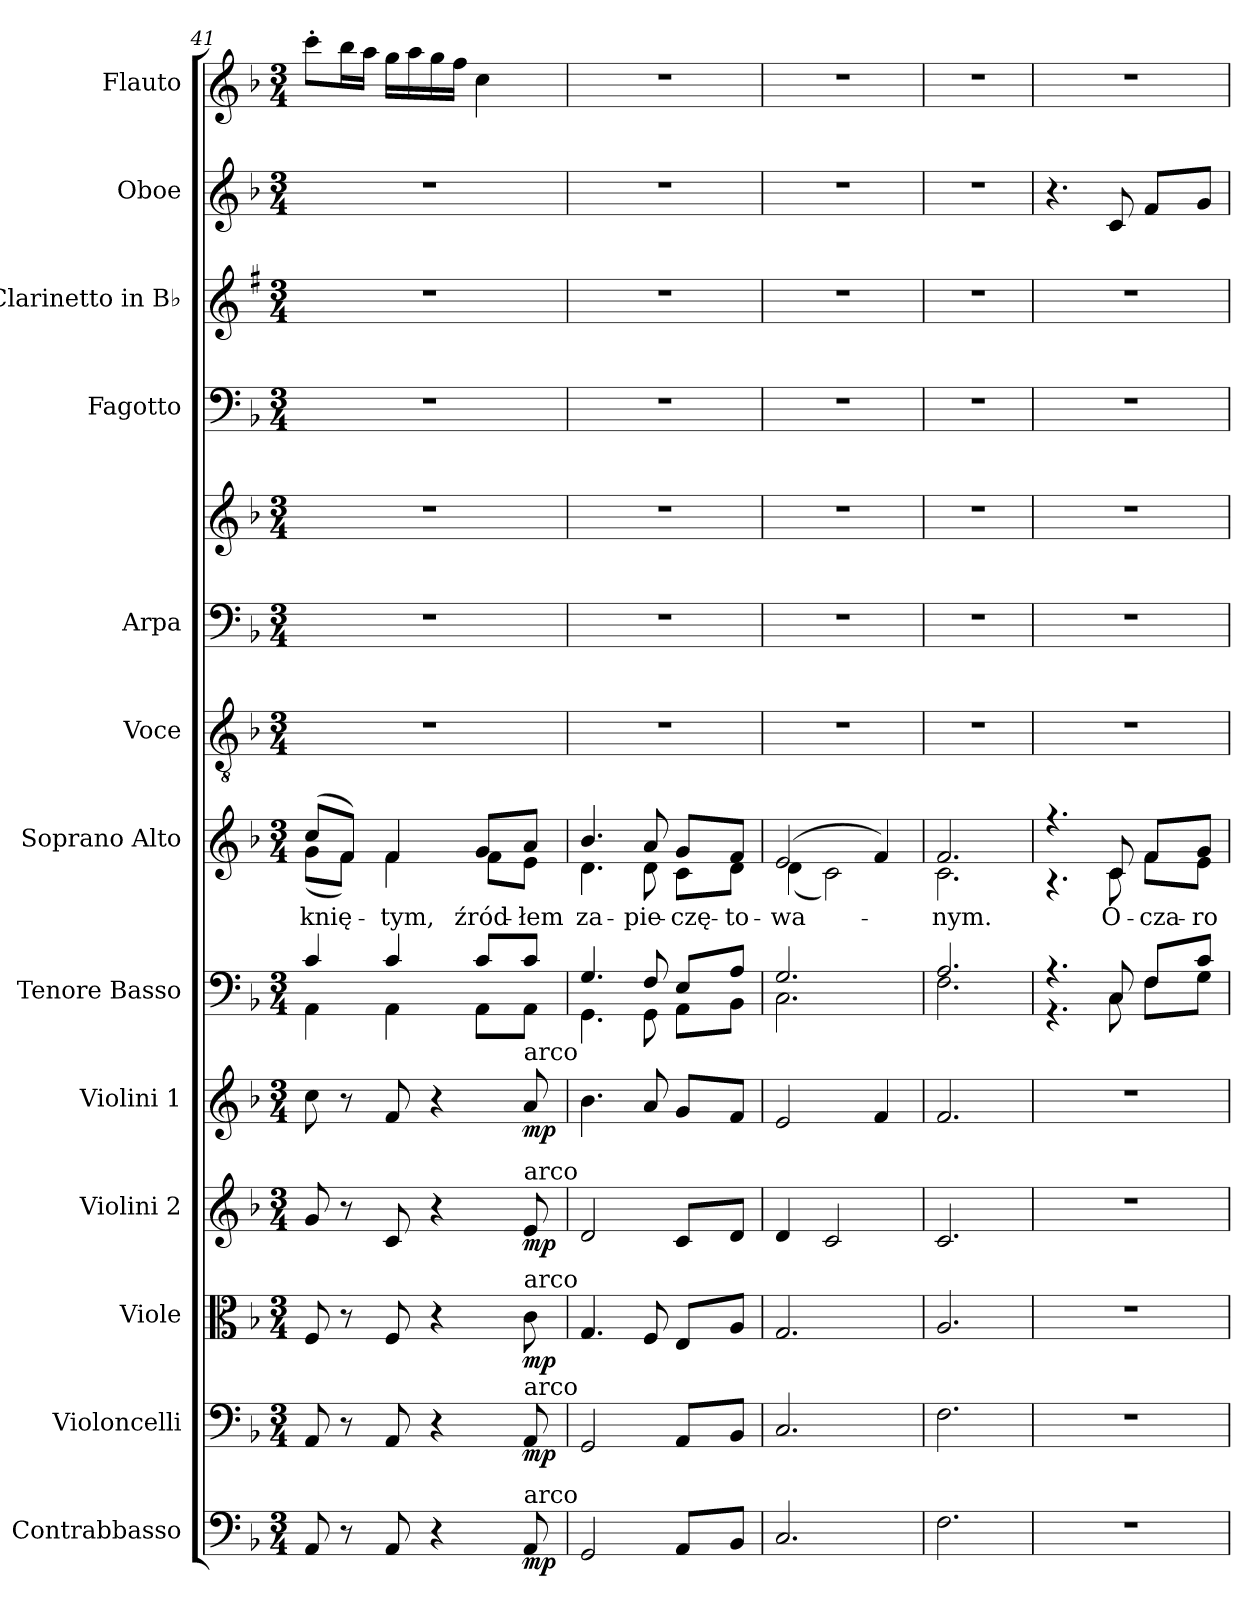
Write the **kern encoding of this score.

**kern	**dynam	**kern	**dynam	**kern	**dynam	**kern	**dynam	**kern	**dynam	**kern	**kern	**text	**kern	**kern	**kern	**kern	**kern	**kern	**kern
*part13	*part13	*part12	*part12	*part11	*part11	*part10	*part10	*part9	*part9	*part8	*part7	*part7	*part6	*part5	*part5	*part4	*part3	*part2	*part1
*staff14	*staff14	*staff13	*staff13	*staff12	*staff12	*staff11	*staff11	*staff10	*staff10	*staff9	*staff8	*staff8	*staff7	*staff6	*staff5	*staff4	*staff3	*staff2	*staff1
*I"Contrabbasso	*	*I"Violoncelli	*	*I"Viole	*	*I"Violini 2	*	*I"Violini 1	*	*I"Tenore Basso	*I"Soprano Alto	*	*I"Voce	*I"Arpa	*	*I"Fagotto	*I"Clarinetto in B♭	*I"Oboe	*I"Flauto
*I'C-b.	*	*I'V-c.	*	*I'V-le	*	*I'V-ni 2	*	*I'V-ni 1	*	*I'T B	*I'S A	*	*I'V.	*I'Ar.	*	*I'Fag.	*I'Cl. in B♭	*I'Ob.	*I'Fl.
*clefF4	*	*clefF4	*	*clefC3	*	*clefG2	*	*clefG2	*	*clefF4	*clefG2	*	*clefGv2	*clefF4	*clefG2	*clefF4	*clefG2	*clefG2	*clefG2
*	*	*	*	*	*	*	*	*	*	*	*	*	*	*	*	*	*ITrd1c2	*	*
*k[b-]	*	*k[b-]	*	*k[b-]	*	*k[b-]	*	*k[b-]	*	*k[b-]	*k[b-]	*	*k[b-]	*k[b-]	*k[b-]	*k[b-]	*k[b-]	*k[b-]	*k[b-]
*M3/4	*	*M3/4	*	*M3/4	*	*M3/4	*	*M3/4	*	*M3/4	*M3/4	*	*M3/4	*M3/4	*M3/4	*M3/4	*M3/4	*M3/4	*M3/4
=41	=41	=41	=41	=41	=41	=41	=41	=41	=41	=41	=41	=41	=41	=41	=41	=41	=41	=41	=41
*	*	*	*	*	*	*	*	*	*	*^	*^	*	*	*	*	*	*	*	*
8AA	.	8AA	.	8F	.	8g	.	8cc	.	4c	4AA	(8ccL	(8gL	-knię-	2.r	2.r	2.r	2.r	2.r	2.r	8ccc'L
8r	.	8r	.	8r	.	8r	.	8r	.	.	.	8fJ)	8fJ)	.	.	.	.	.	.	.	16bb-L
.	.	.	.	.	.	.	.	.	.	.	.	.	.	.	.	.	.	.	.	.	16aaJJ
8AA	.	8AA	.	8F	.	8c	.	8f	.	4c	4AA	4f	4f	-tym,	.	.	.	.	.	.	16ggLL
.	.	.	.	.	.	.	.	.	.	.	.	.	.	.	.	.	.	.	.	.	16aa
4r	.	4r	.	4r	.	4r	.	4r	.	.	.	.	.	.	.	.	.	.	.	.	16gg
.	.	.	.	.	.	.	.	.	.	.	.	.	.	.	.	.	.	.	.	.	16ffJJ
.	.	.	.	.	.	.	.	.	.	8cL	8AAL	8gL	8fL	źród-	.	.	.	.	.	.	4cc
!	!	!	!	!	!	!	!	!LO:TX:a:t=arco	!	!	!	!	!	!	!	!	!	!	!	!	!
!	!	!	!	!	!	!LO:TX:a:t=arco	!	!	!	!	!	!	!	!	!	!	!	!	!	!	!
!	!	!	!	!LO:TX:a:t=arco	!	!	!	!	!	!	!	!	!	!	!	!	!	!	!	!	!
!	!	!LO:TX:a:t=arco	!	!	!	!	!	!	!	!	!	!	!	!	!	!	!	!	!	!	!
!LO:TX:a:t=arco	!	!	!	!	!	!	!	!	!	!	!	!	!	!	!	!	!	!	!	!	!
8AA	mp	8AA	mp	8c	mp	8e	mp	8a	mp	8cJ	8AAJ	8aJ	8eJ	-łem	.	.	.	.	.	.	.
=42	=42	=42	=42	=42	=42	=42	=42	=42	=42	=42	=42	=42	=42	=42	=42	=42	=42	=42	=42	=42	=42
2GG	.	2GG	.	4.G	.	2d	.	4.b-	.	4.G	4.GG	4.b-	4.d	za-	2.r	2.r	2.r	2.r	2.r	2.r	2.r
.	.	.	.	8F	.	.	.	8a	.	8F	8GG	8a	8d	-pie-	.	.	.	.	.	.	.
8AAL	.	8AAL	.	8EL	.	8cL	.	8gL	.	8EL	8AAL	8gL	8cL	-czę-	.	.	.	.	.	.	.
8BB-J	.	8BB-J	.	8AJ	.	8dJ	.	8fJ	.	8AJ	8BB-J	8fJ	8dJ	-to-	.	.	.	.	.	.	.
=43	=43	=43	=43	=43	=43	=43	=43	=43	=43	=43	=43	=43	=43	=43	=43	=43	=43	=43	=43	=43	=43
2.C	.	2.C	.	2.G	.	4d	.	2e	.	2.G	2.C	(2e	(4d	-wa-	2.r	2.r	2.r	2.r	2.r	2.r	2.r
.	.	.	.	.	.	2c	.	.	.	.	.	.	2c)	.	.	.	.	.	.	.	.
.	.	.	.	.	.	.	.	4f	.	.	.	4f)	.	.	.	.	.	.	.	.	.
=44	=44	=44	=44	=44	=44	=44	=44	=44	=44	=44	=44	=44	=44	=44	=44	=44	=44	=44	=44	=44	=44
2.F	.	2.F	.	2.A	.	2.c	.	2.f	.	2.A	2.F	2.f	2.c	-nym.	2.r	2.r	2.r	2.r	2.r	2.r	2.r
=45	=45	=45	=45	=45	=45	=45	=45	=45	=45	=45	=45	=45	=45	=45	=45	=45	=45	=45	=45	=45	=45
2.r	.	2.r	.	2.r	.	2.r	.	2.r	.	4.r	4.r	4.r	4.r	.	2.r	2.r	2.r	2.r	2.r	4.r	2.r
.	.	.	.	.	.	.	.	.	.	8C	8C	8c	8c	O-	.	.	.	.	.	8c	.
.	.	.	.	.	.	.	.	.	.	8FL	8FL	8fL	8fL	-cza-	.	.	.	.	.	8fL	.
.	.	.	.	.	.	.	.	.	.	8cJ	8GJ	8gJ	8eJ	-ro-	.	.	.	.	.	8gJ	.
*	*	*	*	*	*	*	*	*	*	*v	*v	*	*	*	*	*	*	*	*	*	*
*	*	*	*	*	*	*	*	*	*	*	*v	*v	*	*	*	*	*	*	*	*
=	=	=	=	=	=	=	=	=	=	=	=	=	=	=	=	=	=	=	=
*-	*-	*-	*-	*-	*-	*-	*-	*-	*-	*-	*-	*-	*-	*-	*-	*-	*-	*-	*-
